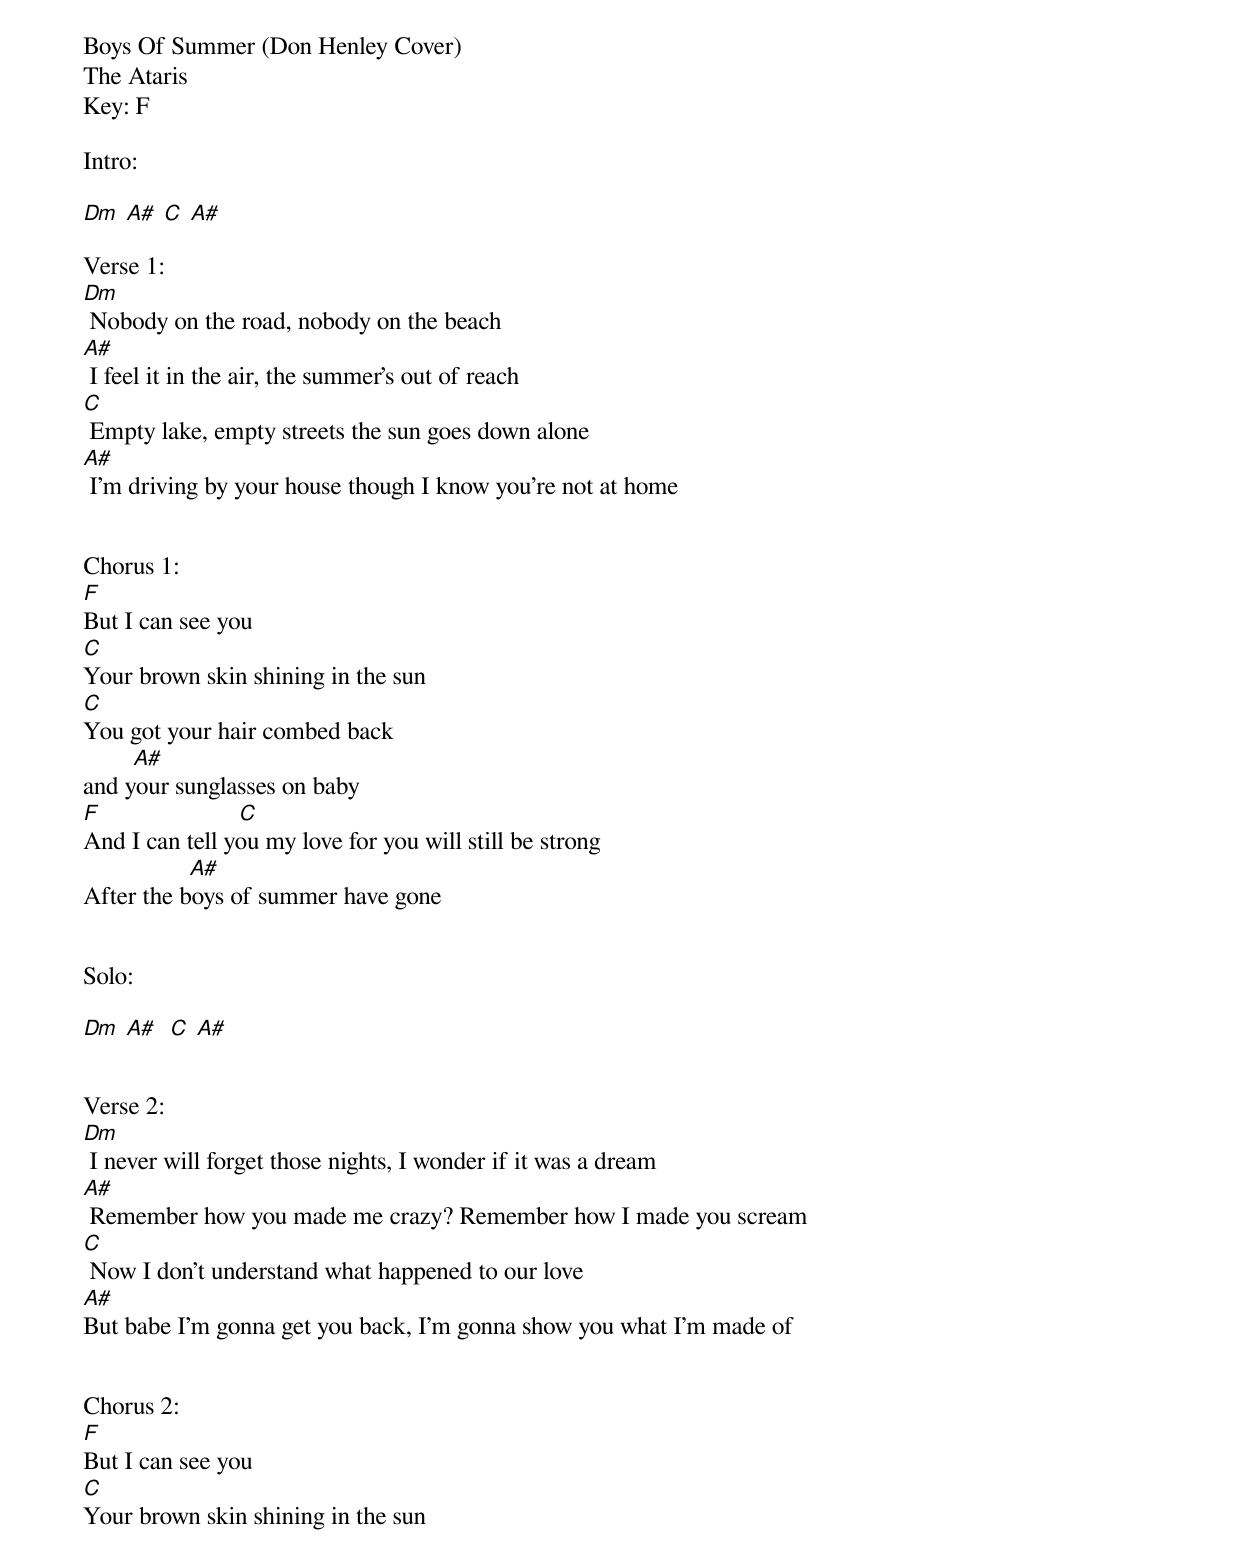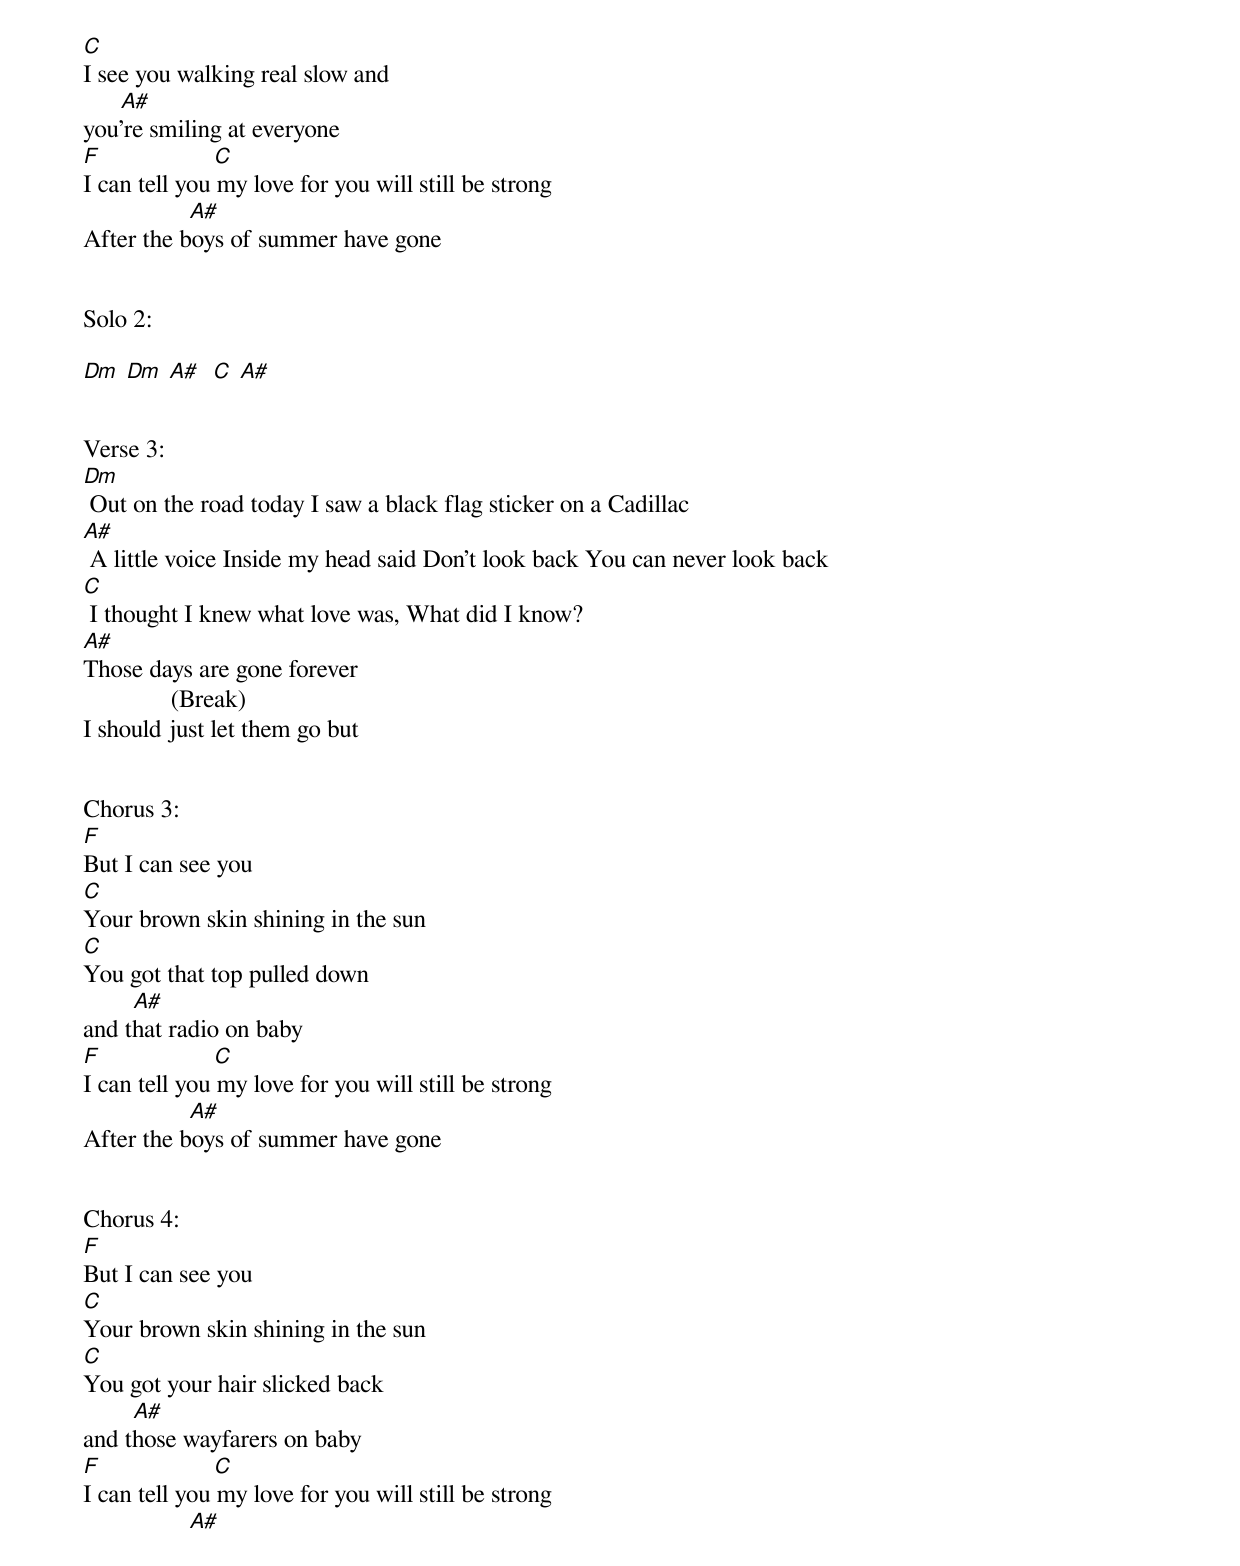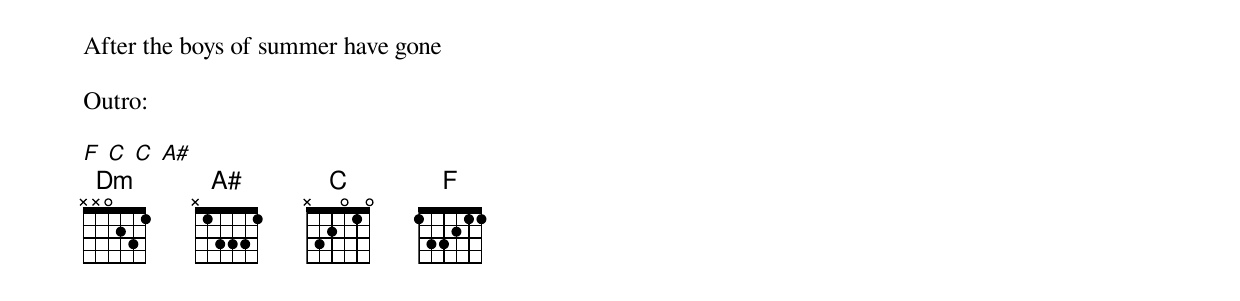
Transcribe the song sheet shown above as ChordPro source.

Boys Of Summer (Don Henley Cover)
The Ataris
Key: F

Intro:

[Dm] [A#] [C] [A#]

Verse 1:
[Dm] Nobody on the road, nobody on the beach
[A#] I feel it in the air, the summer's out of reach
[C] Empty lake, empty streets the sun goes down alone
[A#] I'm driving by your house though I know you're not at home


Chorus 1:
[F]
But I can see you
[C]
Your brown skin shining in the sun
[C]
You got your hair combed back
        [A#]
and your sunglasses on baby
[F]                      [C]
And I can tell you my love for you will still be strong
                 [A#]
After the boys of summer have gone


Solo:

[Dm] [A#]  [C] [A#]


Verse 2:
[Dm] I never will forget those nights, I wonder if it was a dream
[A#] Remember how you made me crazy? Remember how I made you scream
[C] Now I don't understand what happened to our love
[A#]But babe I'm gonna get you back, I'm gonna show you what I'm made of


Chorus 2:
[F]
But I can see you
[C]
Your brown skin shining in the sun
[C]
I see you walking real slow and
      [A#]
you're smiling at everyone
[F]                  [C]
I can tell you my love for you will still be strong
                 [A#]
After the boys of summer have gone


Solo 2:

[Dm] [Dm] [A#]  [C] [A#]


Verse 3:
[Dm] Out on the road today I saw a black flag sticker on a Cadillac
[A#] A little voice Inside my head said Don't look back You can never look back
[C] I thought I knew what love was, What did I know?
[A#]Those days are gone forever
              (Break)
I should just let them go but


Chorus 3:
[F]
But I can see you
[C]
Your brown skin shining in the sun
[C]
You got that top pulled down
        [A#]
and that radio on baby
[F]                  [C]
I can tell you my love for you will still be strong
                 [A#]
After the boys of summer have gone


Chorus 4:
[F]
But I can see you
[C]
Your brown skin shining in the sun
[C]
You got your hair slicked back
        [A#]
and those wayfarers on baby
[F]                  [C]
I can tell you my love for you will still be strong
                 [A#]
After the boys of summer have gone

Outro:

[F] [C] [C] [A#]
